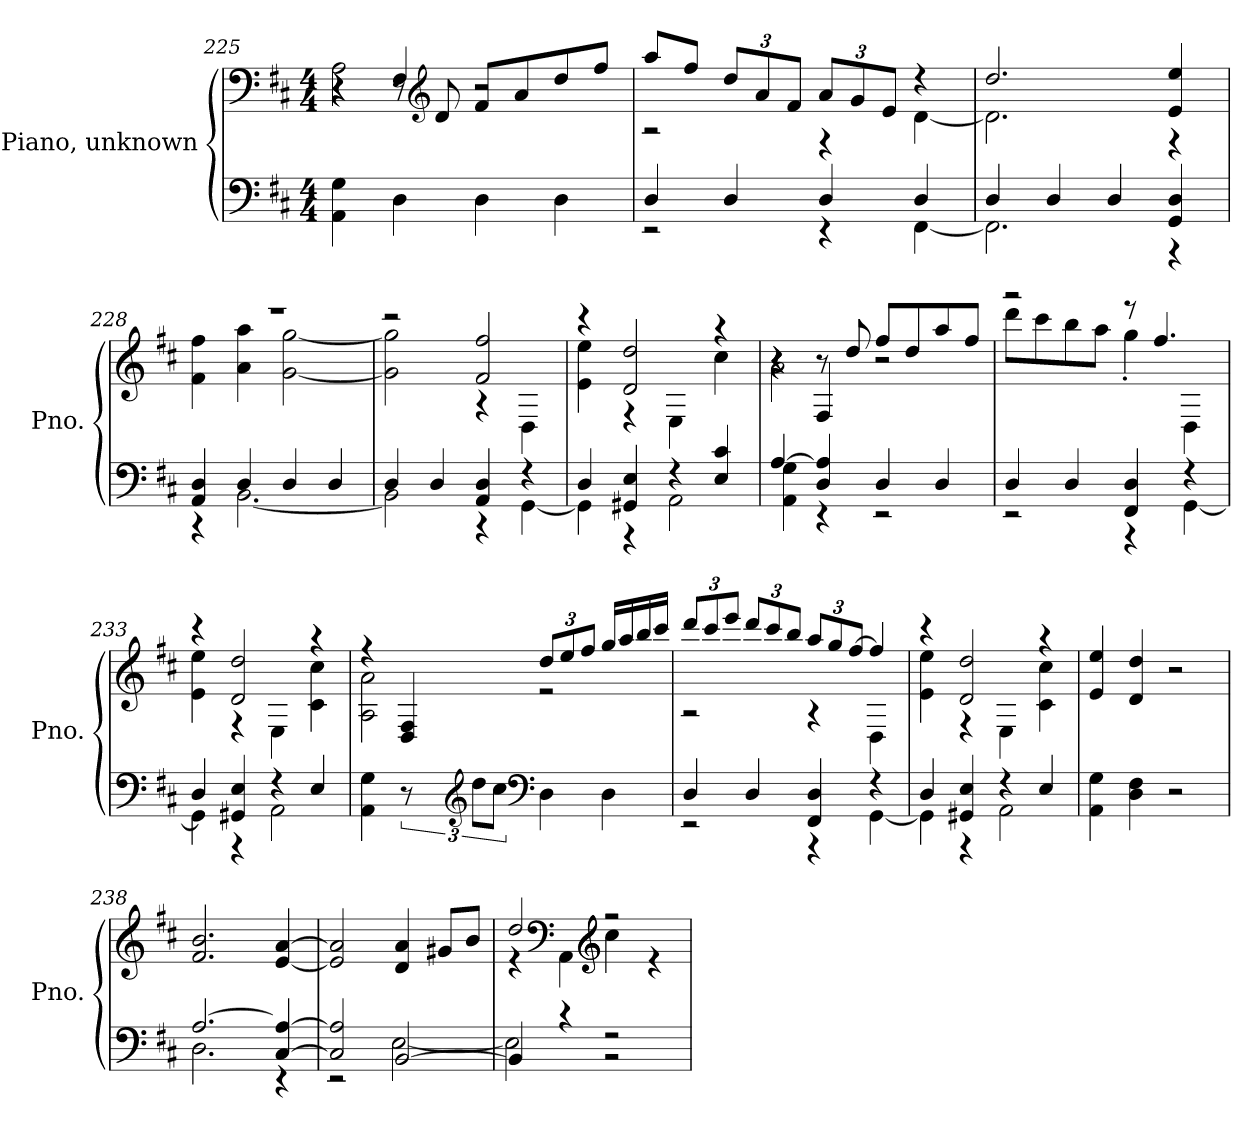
**kern	**kern
*part1	*part1
*staff2	*staff1
*I"Piano, unknown	*
*I'Pno.	*
*clefF4	*clefF4
*k[f#c#]	*k[f#c#]
*M4/4	*M4/4
=225	=225
*	*^
*	*	*^
4AA\ 4G\	4r	2A\	4r
4D\	8r	.	4F#/
*	*clefG2	*	*
.	8d/	.	.
4D\	8f#/L	2r	2r
.	8a/	.	.
4D\	8dd/	.	.
.	8ff#/J	.	.
*	*	*v	*v
=226	=226	=226
*^	*	*
4D/	2r	8aa/L	2r
.	.	8ff#/J	.
*	*	*Xbrackettup	*
4D/	.	12dd/L	.
.	.	12a/	.
.	.	12f#/J	.
4D/	4r	12a/L	4r
.	.	12g/	.
.	.	12e/J	.
4D/	[4FF#\	4r	[4d\
=227	=227	=227	=227
4D/	2.FF#\]	2.dd/	2.d\]
4D/	.	.	.
4D/	.	.	.
4GG/ 4D/	4r	4e/ 4ee/	4r
!!LO:LB:g=z	!!
=228	=228	=228	=228
4AA/ 4D/	4r	1r	4f#\ 4ff#\
4D/	[2.BB\	.	4a\ 4aa\
4D/	.	.	[2g\ [2gg\
4D/	.	.	.
=229	=229	=229	=229
4D/	2BB\]	2r	2g\] 2gg\]
4D/	.	.	.
4AA/ 4D/	4r	2f#/ 2ff#/	4r
4r	[4GG\	.	4D\
=230	=230	=230	=230
4D/	4GG\]	4r	4e\ 4ee\
4GG#X/ 4E/	4r	2d/ 2dd/	4r
4r	2AA\	.	4E\
4E/ 4c#/	.	4r	4cc#\
=231	=231	=231	=231
*	*	*	*^
[4A/	4AA\ 4G\	4r	2a\	4r
4D/ 4A/]	4r	8r	.	4F#/
.	.	8dd/	.	.
4D/	2r	8ff#/L	2r	2r
.	.	8dd/	.	.
4D/	.	8aa/	.	.
.	.	8ff#/J	.	.
*	*	*	*v	*v
=232	=232	=232	=232
4D/	2r	2r	8ddd\L
.	.	.	8ccc#\
4D/	.	.	8bb\
.	.	.	8aa\J
4FF#/ 4D/	4r	8r	4gg'\
.	.	4.ff#/	.
4r	[4GG\	.	4D\
=233	=233	=233	=233
4D/	4GG\]	4r	4e\ 4ee\
4GG#X/ 4E/	4r	2d/ 2dd/	4r
4r	2AA\	.	4E\
4E/	.	4r	4c#\ 4cc#\
*v	*v	*	*
!!LO:LB:g=z	!!
=234	=234	=234
4AA\ 4G\	4r	2A\ 2a\
12r	4D/ 4F#/	.
*clefG2	*	*
12dd\L	.	.
12cc#\J	.	.
*clefF4	*	*
4D\	12dd/L	2r
.	12ee/	.
.	12ff#/J	.
4D\	16gg/LL	.
.	16aa/	.
.	16bb/	.
.	16ccc#/JJ	.
=235	=235	=235
*^	*	*
4D/	2r	12ddd/L	2r
.	.	12ccc#/	.
.	.	12eee/J	.
4D/	.	12ddd/L	.
.	.	12ccc#/	.
.	.	12bb/J	.
4FF#/ 4D/	4r	12aa/L	4r
.	.	12gg/	.
.	.	[12ff#/J	.
4r	[4GG\	4ff#/]	4D\
=236	=236	=236	=236
4D/	4GG\]	4r	4e\ 4ee\
4GG#X/ 4E/	4r	2d/ 2dd/	4r
4r	2AA\	.	4E\
4E/	.	4r	4c#\ 4cc#\
*v	*v	*	*
*	*v	*v
=237	=237
4AA\ 4G\	4e/ 4ee/
4D\ 4F#\	4d/ 4dd/
2r	2r
=238	=238
*^	*
[2.A/	2.D\	2.f#/ 2.b/
[4C#/ 4A/_	4r	[4e/ [4a/
!!LO:PB:g=z
=239	=239	=239
2C#/] 2A/]	2r	2e/] 2a/]
[2BB/	[2E\	4d/ 4a/
.	.	8g#X/L
.	.	8b/J
=240	=240	=240
*	*	*^
4BB/]	2E\]	2dd/	4r
*	*	*clefF4	*
4r	.	.	4AA\
*	*	*clefG2	*
2r	2r	2r	4cc#\
.	.	.	4r
*v	*v	*	*
*	*v	*v
=	=
*-	*-
